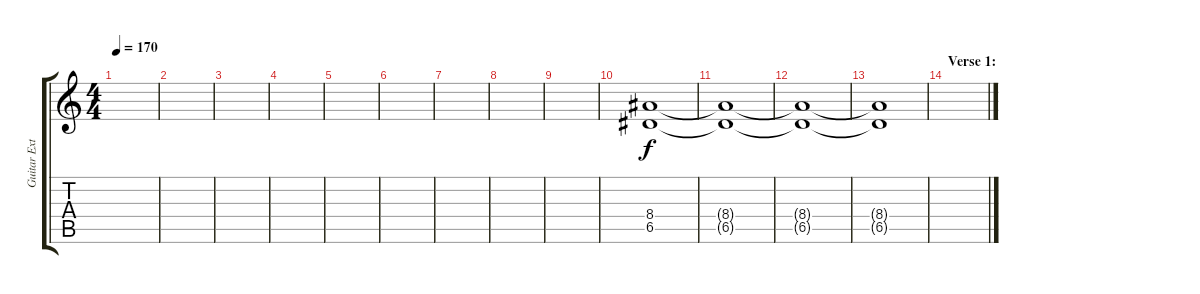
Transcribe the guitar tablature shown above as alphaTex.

\track ("Guitar Extra" "Guitar Ext") {instrument distortionguitar}
\staff {score tabs}
\tuning (E4 B3 G3 D3 A2 E2) {hide}
\ts (4 4)
\tempo 170
\clef g2
\ks c
|
|
|
|
|
|
|
|
|
(8.4 6.5).1{dy f} |
(8.4{t} 6.5{t}).1 |
(8.4{t} 6.5{t}).1 |
(8.4{t} 6.5{t}).1 |
\section ("" "Verse 1:")
